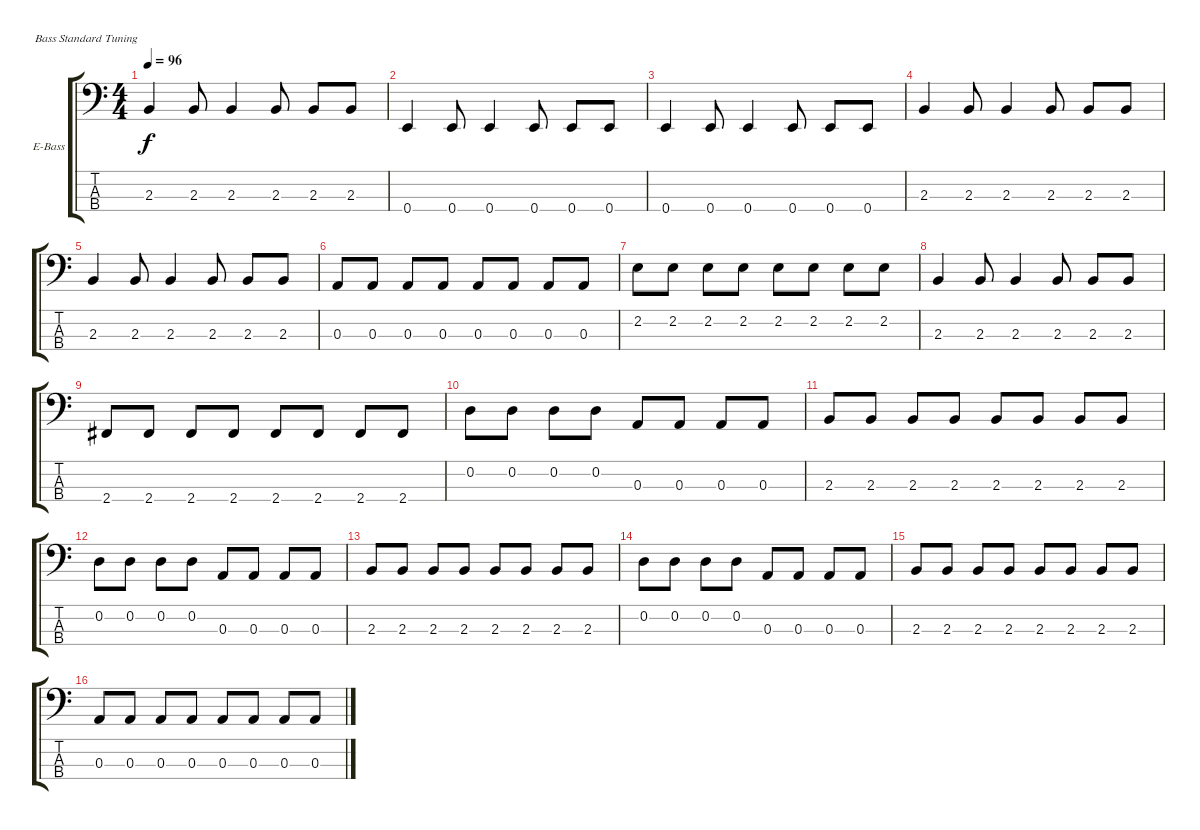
\bracketExtendMode groupsimilarinstruments
\firstSystemTrackNameOrientation horizontal
\otherSystemsTrackNameOrientation horizontal
\track ("Bass" "E-Bass") {instrument electricbassfinger}
\staff {score tabs}
\tuning (G2 D2 A1 E1)
\ts (4 4)
\tempo 96
\clef f4
\ks c
2.3.4{dy f} 2.3.8 2.3.4 2.3.8 2.3.8 2.3.8 |
0.4.4 0.4.8 0.4.4 0.4.8 0.4.8 0.4.8 |
0.4.4 0.4.8 0.4.4 0.4.8 0.4.8 0.4.8 |
2.3.4 2.3.8 2.3.4 2.3.8 2.3.8 2.3.8 |
2.3.4 2.3.8 2.3.4 2.3.8 2.3.8 2.3.8 |
0.3.8 0.3.8 0.3.8 0.3.8 0.3.8 0.3.8 0.3.8 0.3.8 |
2.2.8 2.2.8 2.2.8 2.2.8 2.2.8 2.2.8 2.2.8 2.2.8 |
2.3.4 2.3.8 2.3.4 2.3.8 2.3.8 2.3.8 |
2.4.8 2.4.8 2.4.8 2.4.8 2.4.8 2.4.8 2.4.8 2.4.8 |
0.2.8 0.2.8 0.2.8 0.2.8 0.3.8 0.3.8 0.3.8 0.3.8 |
2.3.8 2.3.8 2.3.8 2.3.8 2.3.8 2.3.8 2.3.8 2.3.8 |
0.2.8 0.2.8 0.2.8 0.2.8 0.3.8 0.3.8 0.3.8 0.3.8 |
2.3.8 2.3.8 2.3.8 2.3.8 2.3.8 2.3.8 2.3.8 2.3.8 |
0.2.8 0.2.8 0.2.8 0.2.8 0.3.8 0.3.8 0.3.8 0.3.8 |
2.3.8 2.3.8 2.3.8 2.3.8 2.3.8 2.3.8 2.3.8 2.3.8 |
0.3.8 0.3.8 0.3.8 0.3.8 0.3.8 0.3.8 0.3.8 0.3.8
